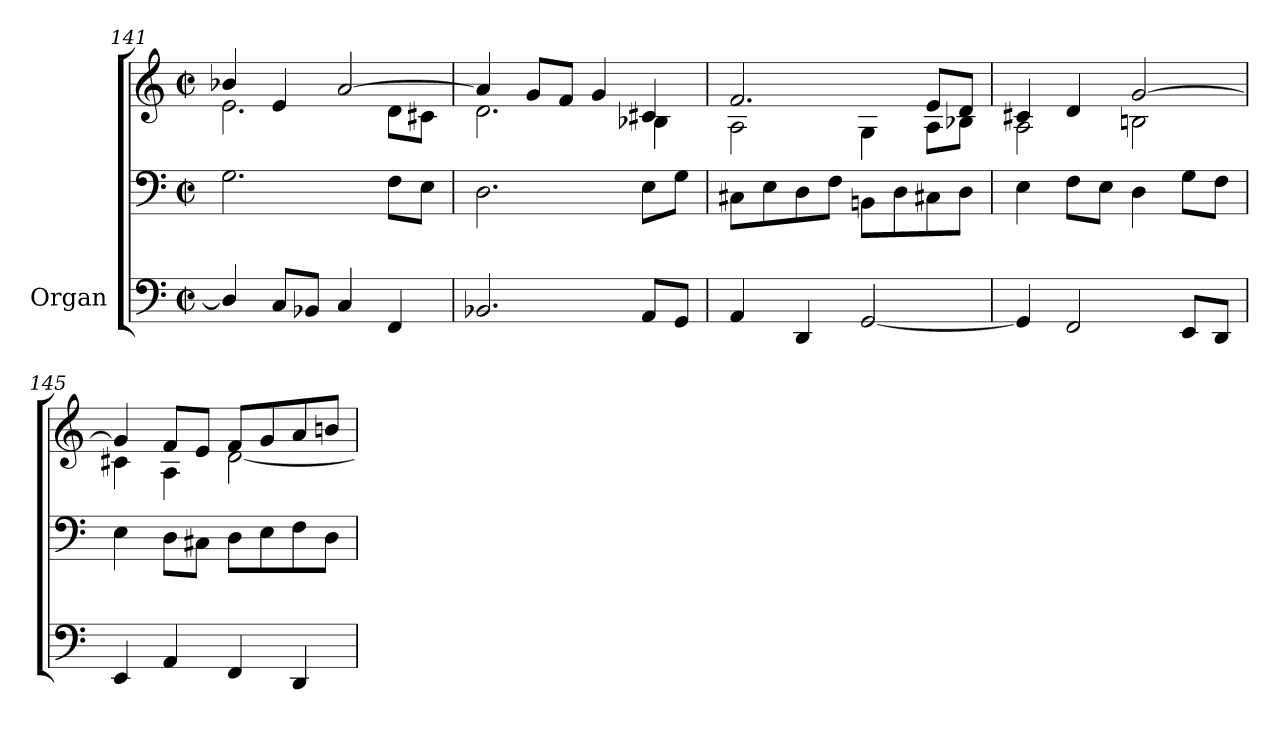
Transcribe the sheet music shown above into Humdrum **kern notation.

**kern	**kern	**kern
*part1	*part1	*part1
*staff3	*staff2	*staff1
*I"Organ	*	*
*clefF4	*clefF4	*clefG2
*k[]	*k[]	*k[]
*M2/2	*M2/2	*M2/2
*met(c|)	*met(c|)	*met(c|)
=141	=141	=141
*	*	*^
4D/]	2.G\	4b-X/	2.e\
8C/L	.	4e/	.
8BB-X/J	.	.	.
4C/	.	[2a/	.
4FF/	8F\L	.	8d\L
.	8E\J	.	8c#X\J
=142	=142	=142	=142
2.BB-X/	2.D\	4a/]	2.d\
.	.	8g/L	.
.	.	8f/J	.
.	.	4g/	.
8AA/L	8E\L	4c#X/	4B-X\
8GG/J	8G\J	.	.
=143	=143	=143	=143
4AA/	8C#X\L	2.f/	2A\
.	8E\	.	.
4DD/	8D\	.	.
.	8F\J	.	.
[2GG/	8BBn\L	.	4G\
.	8D\	.	.
.	8C#X\	8e/L	8A\L
.	8D\J	8d/J	8B-X\J
=144	=144	=144	=144
4GG/]	4E\	4c#X/	2A\
2FF/	8F\L	4d/	.
.	8E\J	.	.
.	4D\	[2g/	2Bn\
8EE/L	8G\L	.	.
8DD/J	8F\J	.	.
=145	=145	=145	=145
4EE/	4E\	4g/]	4c#X\
4AA/	8D\L	8f/L	4A\
.	8C#X\J	8e/J	.
4FF/	8D\L	8f/L	[2d\
.	8E\	8g/	.
4DD/	8F\	8a/	.
.	8D\J	8bn/J	.
*	*	*v	*v
=	=	=
*-	*-	*-
